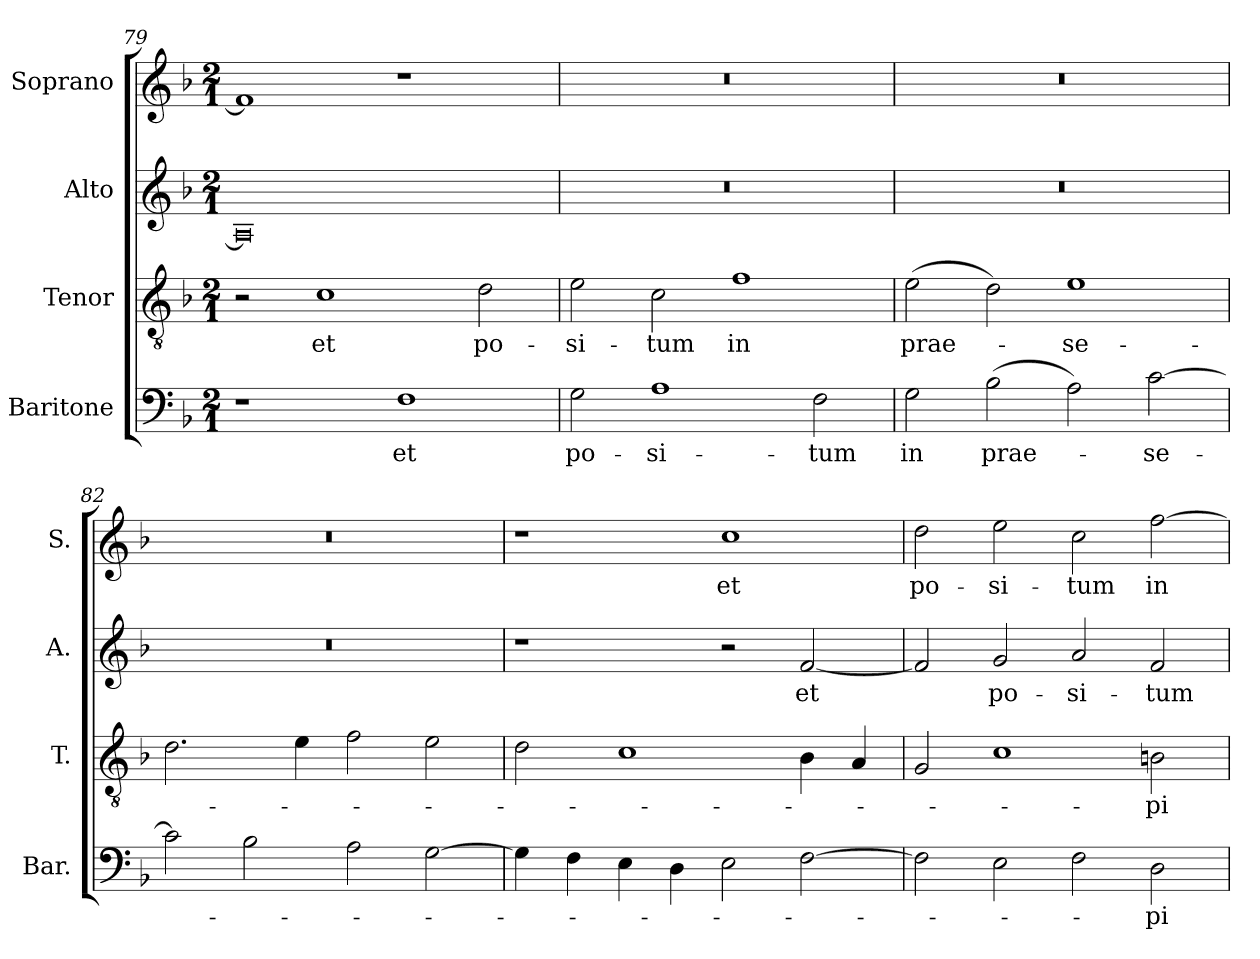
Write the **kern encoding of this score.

**kern	**text	**kern	**text	**kern	**text	**kern	**text
*part4	*part4	*part3	*part3	*part2	*part2	*part1	*part1
*staff4	*staff4	*staff3	*staff3	*staff2	*staff2	*staff1	*staff1
*I"Baritone	*	*I"Tenor	*	*I"Alto	*	*I"Soprano	*
*I'Bar.	*	*I'T.	*	*I'A.	*	*I'S.	*
!!LO:LB:g=z
*clefF4	*	*clefGv2	*	*clefG2	*	*clefG2	*
*	*	*ITrd7c12	*	*	*	*	*
*k[b-]	*	*k[b-]	*	*k[b-]	*	*k[b-]	*
*F:	*	*F:	*	*F:	*	*F:	*
*M2/1	*	*M2/1	*	*M2/1	*	*M2/1	*
=79	=79	=79	=79	=79	=79	=79	=79
1r	.	2r	.	0Ai]	.	1fi]	.
!	!	!	!LO:LY:b:color=#000000	!	!	!	!
.	.	1Ci	et	.	.	.	.
!	!LO:LY:b:color=#000000	!	!	!	!	!	!
1Fi	et	.	.	.	.	1r	.
!	!	!	!LO:LY:b:color=#000000	!	!	!	!
.	.	2Di\	po-	.	.	.	.
=80	=80	=80	=80	=80	=80	=80	=80
!	!LO:LY:b:color=#000000	!	!	!	!	!	!
!	!	!	!LO:LY:b:color=#000000	!LO:N:vis=1	!	!LO:N:vis=1	!
2Gi\	po-	2Ei\	-si-	0r	.	0r	.
!	!LO:LY:b:color=#000000	!	!	!	!	!	!
!	!	!	!LO:LY:b:color=#000000	!	!	!	!
1Ai	-si-	2Ci\	-tum	.	.	.	.
!	!	!	!LO:LY:b:color=#000000	!	!	!	!
.	.	1Fi	in	.	.	.	.
!	!LO:LY:b:color=#000000	!	!	!	!	!	!
2Fi\	-tum	.	.	.	.	.	.
=81	=81	=81	=81	=81	=81	=81	=81
!	!LO:LY:b:color=#000000	!	!	!	!	!	!
!	!	!	!LO:LY:b:color=#000000	!LO:N:vis=1	!	!LO:N:vis=1	!
2Gi\	in	(2Ei\	prae-	0r	.	0r	.
!	!LO:LY:b:color=#000000	!	!	!	!	!	!
(2B-i\	prae-	2Di\)	.	.	.	.	.
!	!	!	!LO:LY:b:color=#000000	!	!	!	!
2Ai\)	.	1Ei	-se-	.	.	.	.
!	!LO:LY:b:color=#000000	!	!	!	!	!	!
[2ci\	-se-	.	.	.	.	.	.
=82	=82	=82	=82	=82	=82	=82	=82
!	!	!	!	!LO:N:vis=1	!	!LO:N:vis=1	!
2ci\]	.	2.Di\	.	0r	.	0r	.
2B-i\	.	.	.	.	.	.	.
.	.	4Ei\	.	.	.	.	.
2Ai\	.	2Fi\	.	.	.	.	.
[2Gi\	.	2Ei\	.	.	.	.	.
=83	=83	=83	=83	=83	=83	=83	=83
4Gi\]	.	2Di\	.	1r	.	1r	.
4Fi\	.	.	.	.	.	.	.
4Ei\	.	1Ci	.	.	.	.	.
4Di\	.	.	.	.	.	.	.
!	!	!	!	!	!	!	!LO:LY:b:color=#000000
2Ei\	.	.	.	2r	.	1cci	et
!	!	!	!	!	!LO:LY:b:color=#000000	!	!
[2Fi\	.	4BB-i\	.	[2fi/	et	.	.
.	.	4AAi/	.	.	.	.	.
=84	=84	=84	=84	=84	=84	=84	=84
!	!	!	!	!	!	!	!LO:LY:b:color=#000000
2Fi\]	.	2GGi/	.	2fi/]	.	2ddi\	po-
!	!	!	!	!	!LO:LY:b:color=#000000	!	!
!	!	!	!	!	!	!	!LO:LY:b:color=#000000
2Ei\	.	1Ci	.	2gi/	po-	2eei\	-si-
!	!	!	!	!	!LO:LY:b:color=#000000	!	!
!	!	!	!	!	!	!	!LO:LY:b:color=#000000
2Fi\	.	.	.	2ai/	-si-	2cci\	-tum
!	!LO:LY:b:color=#000000	!	!	!	!	!	!
!	!	!	!LO:LY:b:color=#000000	!	!	!	!
!	!	!	!	!	!LO:LY:b:color=#000000	!	!
!	!	!	!	!	!	!	!LO:LY:b:color=#000000
2Di\	-pi-	2BBni\	-pi-	2fi/	-tum	[2ffi\	in
=	=	=	=	=	=	=	=
*-	*-	*-	*-	*-	*-	*-	*-
